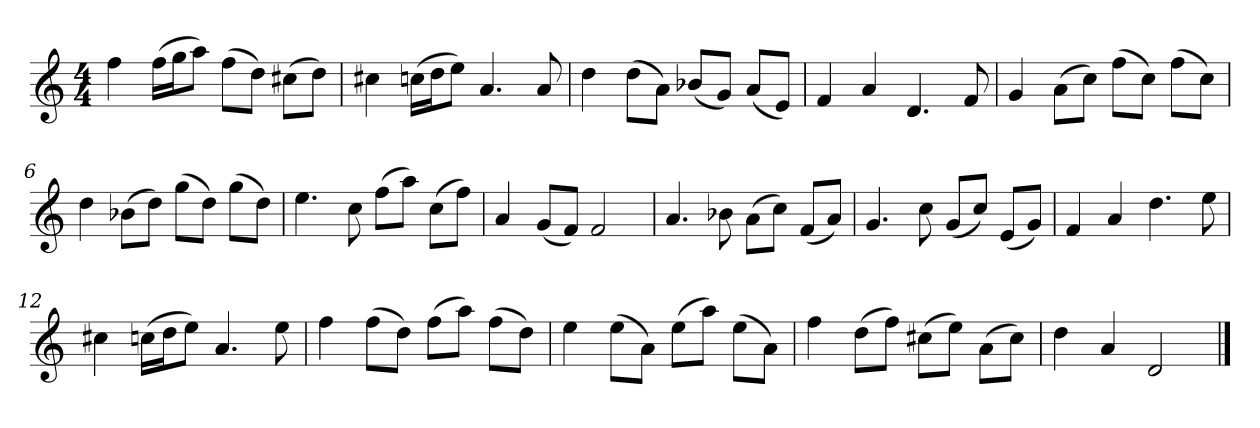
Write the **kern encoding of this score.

**kern
*part1
*staff1
*k[]
*M4/4
*MM120
=1
4ff
(16ffLL
16ggJ
8aaJ)
(8ffL
8ddJ)
(8cc#XL
8ddJ)
=2
4cc#X
(16ccnLL
16ddJ
8eeJ)
4.a
8a
=3
4dd
(8ddL
8aJ)
(8b-XL
8gJ)
(8aL
8eJ)
=4
4f
4a
4.d
8f
=5
4g
(8aL
8ccJ)
(8ffL
8ccJ)
(8ffL
8ccJ)
=6
4dd
(8b-XL
8ddJ)
(8ggL
8ddJ)
(8ggL
8ddJ)
=7
4.ee
8cc
(8ffL
8aaJ)
(8ccL
8ffJ)
=8
4a
(8gL
8fJ)
2f
=9
4.a
8b-X
(8aL
8ccJ)
(8fL
8aJ)
=10
4.g
8cc
(8gL
8ccJ)
(8eL
8gJ)
=11
4f
4a
4.dd
8ee
=12
4cc#X
(16ccnLL
16ddJ
8eeJ)
4.a
8ee
=13
4ff
(8ffL
8ddJ)
(8ffL
8aaJ)
(8ffL
8ddJ)
=14
4ee
(8eeL
8aJ)
(8eeL
8aaJ)
(8eeL
8aJ)
=15
4ff
(8ddL
8ffJ)
(8cc#XL
8eeJ)
(8aL
8cc#J)
=16
4dd
4a
2d
==
*-
